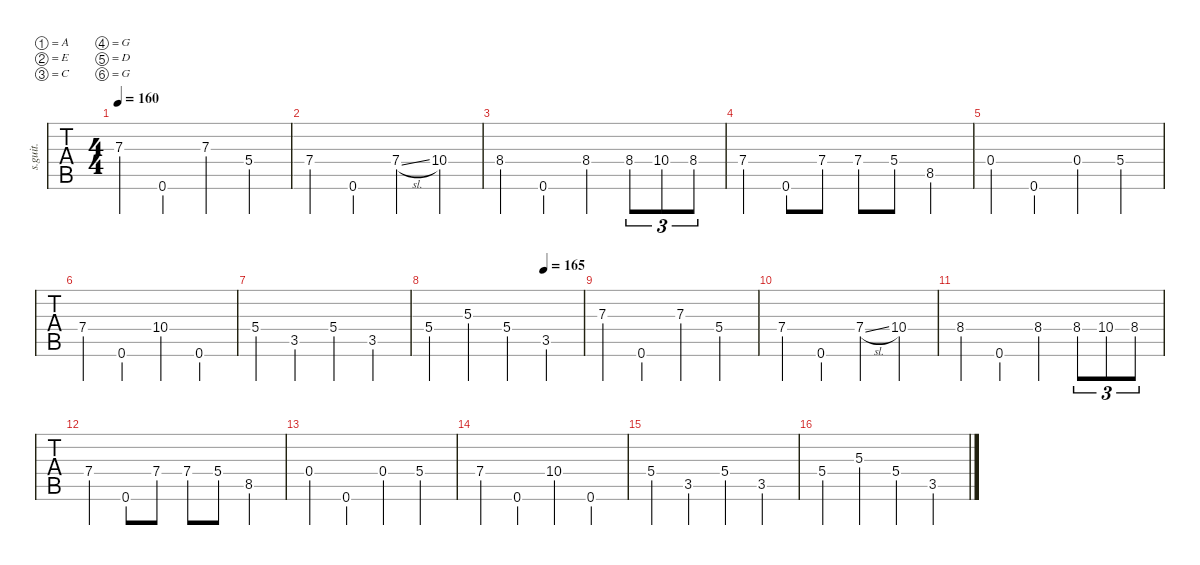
\defaultSystemsLayout 4
\hideDynamics
\bracketExtendMode nobrackets
\otherSystemsTrackNameOrientation horizontal
\track ("Steel Guitar" "s.guit.") {instrument acousticguitarsteel}
\staff {tabs}
\tuning (A3 E3 C3 G2 D2 G1)
\ts (4 4)
\tempo 160
\clef g2
\ks c
7.3.4{dy mf} 0.6.4 7.3.4 5.4.4 |
7.4.4 0.6.4 7.4{sl}.4 10.4.4 |
8.4{acc #}.4 0.6.4 8.4{acc #}.4 8.4{acc #}.8{tu (3 2)} 10.4.8{tu (3 2)} 8.4{acc #}.8{tu (3 2)} |
7.4.4 0.6.8 7.4.8 7.4.8 5.4.8 8.5{acc #}.4 |
0.4.4 0.6.4 0.4.4 5.4.4 |
7.4.4 0.6.4 10.4.4 0.6.4 |
5.4.4 3.5.4 5.4.4 3.5.4 |
\tempo (165 0.75)
5.4.4 5.3.4 5.4.4 3.5.4 |
7.3.4 0.6.4 7.3.4 5.4.4 |
7.4.4 0.6.4 7.4{sl}.4 10.4.4 |
8.4{acc #}.4 0.6.4 8.4{acc #}.4 8.4{acc #}.8{tu (3 2)} 10.4.8{tu (3 2)} 8.4{acc #}.8{tu (3 2)} |
7.4.4 0.6.8 7.4.8 7.4.8 5.4.8 8.5{acc #}.4 |
0.4.4 0.6.4 0.4.4 5.4.4 |
7.4.4 0.6.4 10.4.4 0.6.4 |
5.4.4 3.5.4 5.4.4 3.5.4 |
5.4.4 5.3.4 5.4.4 3.5.4
